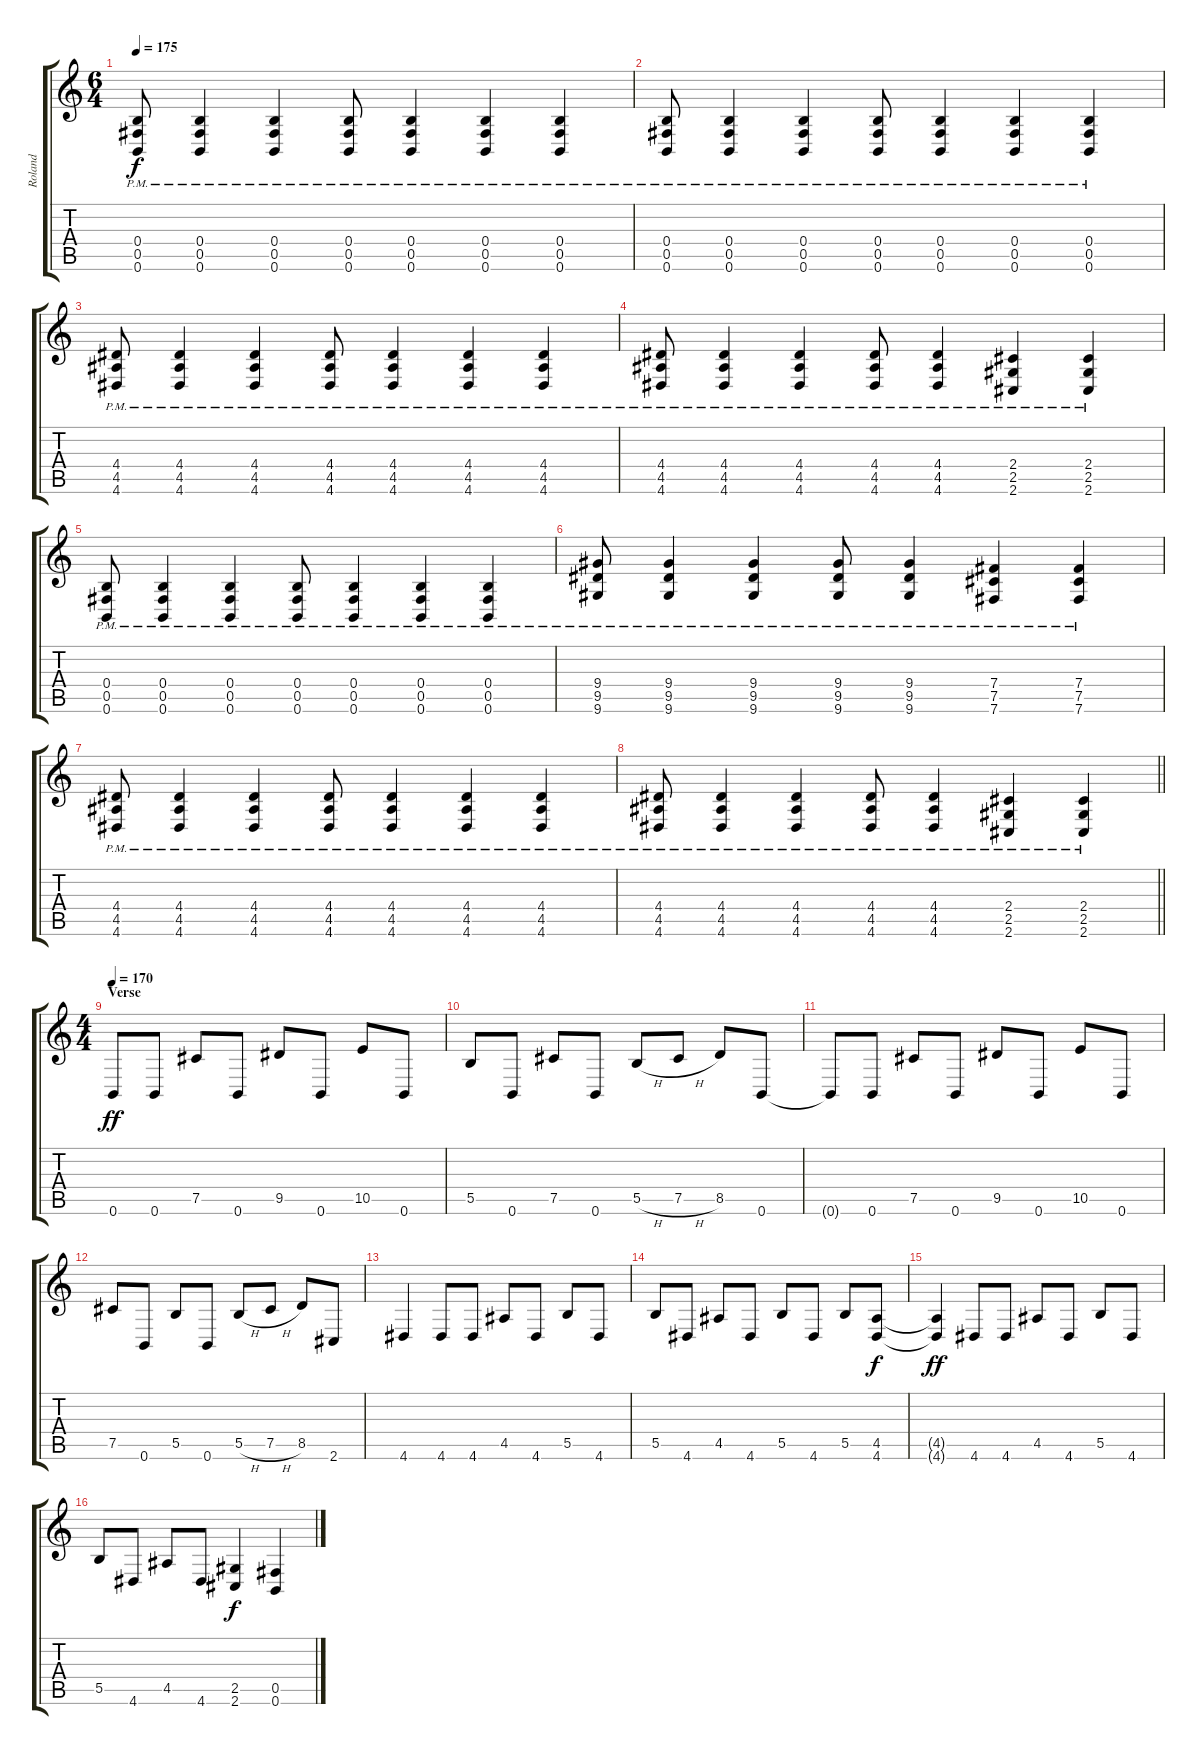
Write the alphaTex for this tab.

\track ("Roland" "Roland") {instrument distortionguitar}
\staff {score tabs}
\tuning (Db4 Ab3 E3 B2 Gb2 B1) {hide}
\ts (6 4)
\tempo 175
\clef g2
\ks c
(0.4{pm} 0.5{pm} 0.6{pm}).8{dy f} (0.4{pm} 0.5{pm} 0.6{pm}).4 (0.4{pm} 0.5{pm} 0.6{pm}).4 (0.4{pm} 0.5{pm} 0.6{pm}).8 (0.4{pm} 0.5{pm} 0.6{pm}).4 (0.4{pm} 0.5{pm} 0.6{pm}).4 (0.4{pm} 0.5{pm} 0.6{pm}).4 |
(0.4{pm} 0.5{pm} 0.6{pm}).8 (0.4{pm} 0.5{pm} 0.6{pm}).4 (0.4{pm} 0.5{pm} 0.6{pm}).4 (0.4{pm} 0.5{pm} 0.6{pm}).8 (0.4{pm} 0.5{pm} 0.6{pm}).4 (0.4{pm} 0.5{pm} 0.6{pm}).4 (0.4{pm} 0.5{pm} 0.6{pm}).4 |
(4.4{pm} 4.5{pm} 4.6{pm}).8 (4.4{pm} 4.5{pm} 4.6{pm}).4 (4.4{pm} 4.5{pm} 4.6{pm}).4 (4.4{pm} 4.5{pm} 4.6{pm}).8 (4.4{pm} 4.5{pm} 4.6{pm}).4 (4.4{pm} 4.5{pm} 4.6{pm}).4 (4.4{pm} 4.5{pm} 4.6{pm}).4 |
(4.4{pm} 4.5{pm} 4.6{pm}).8 (4.4{pm} 4.5{pm} 4.6{pm}).4 (4.4{pm} 4.5{pm} 4.6{pm}).4 (4.4{pm} 4.5{pm} 4.6{pm}).8 (4.4{pm} 4.5{pm} 4.6{pm}).4 (2.4{pm} 2.5{pm} 2.6{pm}).4 (2.4{pm} 2.5{pm} 2.6{pm}).4 |
(0.4{pm} 0.5{pm} 0.6{pm}).8 (0.4{pm} 0.5{pm} 0.6{pm}).4 (0.4{pm} 0.5{pm} 0.6{pm}).4 (0.4{pm} 0.5{pm} 0.6{pm}).8 (0.4{pm} 0.5{pm} 0.6{pm}).4 (0.4{pm} 0.5{pm} 0.6{pm}).4 (0.4{pm} 0.5{pm} 0.6{pm}).4 |
(9.4{pm} 9.5{pm} 9.6{pm}).8 (9.4{pm} 9.5{pm} 9.6{pm}).4 (9.4{pm} 9.5{pm} 9.6{pm}).4 (9.4{pm} 9.5{pm} 9.6{pm}).8 (9.4{pm} 9.5{pm} 9.6{pm}).4 (7.4{pm} 7.5{pm} 7.6{pm}).4 (7.4{pm} 7.5{pm} 7.6{pm}).4 |
(4.4{pm} 4.5{pm} 4.6{pm}).8 (4.4{pm} 4.5{pm} 4.6{pm}).4 (4.4{pm} 4.5{pm} 4.6{pm}).4 (4.4{pm} 4.5{pm} 4.6{pm}).8 (4.4{pm} 4.5{pm} 4.6{pm}).4 (4.4{pm} 4.5{pm} 4.6{pm}).4 (4.4{pm} 4.5{pm} 4.6{pm}).4 |
\barLineRight lightlight
(4.4{pm} 4.5{pm} 4.6{pm}).8 (4.4{pm} 4.5{pm} 4.6{pm}).4 (4.4{pm} 4.5{pm} 4.6{pm}).4 (4.4{pm} 4.5{pm} 4.6{pm}).8 (4.4{pm} 4.5{pm} 4.6{pm}).4 (2.4{pm} 2.5{pm} 2.6{pm}).4 (2.4{pm} 2.5{pm} 2.6{pm}).4 |
\ts (4 4)
\section ("" "Verse")
\tempo 170
0.6.8{dy ff} 0.6.8 7.5.8 0.6.8 9.5.8 0.6.8 10.5.8 0.6.8 |
5.5.8 0.6.8 7.5.8 0.6.8 5.5{h}.8 7.5{h}.8 8.5.8 0.6.8 |
0.6{t}.8 0.6.8 7.5.8 0.6.8 9.5.8 0.6.8 10.5.8 0.6.8 |
7.5.8 0.6.8 5.5.8 0.6.8 5.5{h}.8 7.5{h}.8 8.5.8 2.6.8 |
4.6.4 4.6.8 4.6.8 4.5.8 4.6.8 5.5.8 4.6.8 |
5.5.8 4.6.8 4.5.8 4.6.8 5.5.8 4.6.8 5.5.8 (4.5 4.6).8{dy f} |
(4.5{t} 4.6{t}).4{dy ff} 4.6.8 4.6.8 4.5.8 4.6.8 5.5.8 4.6.8 |
5.5.8 4.6.8 4.5.8 4.6.8 (2.5 2.6).4{dy f} (0.5 0.6).4
